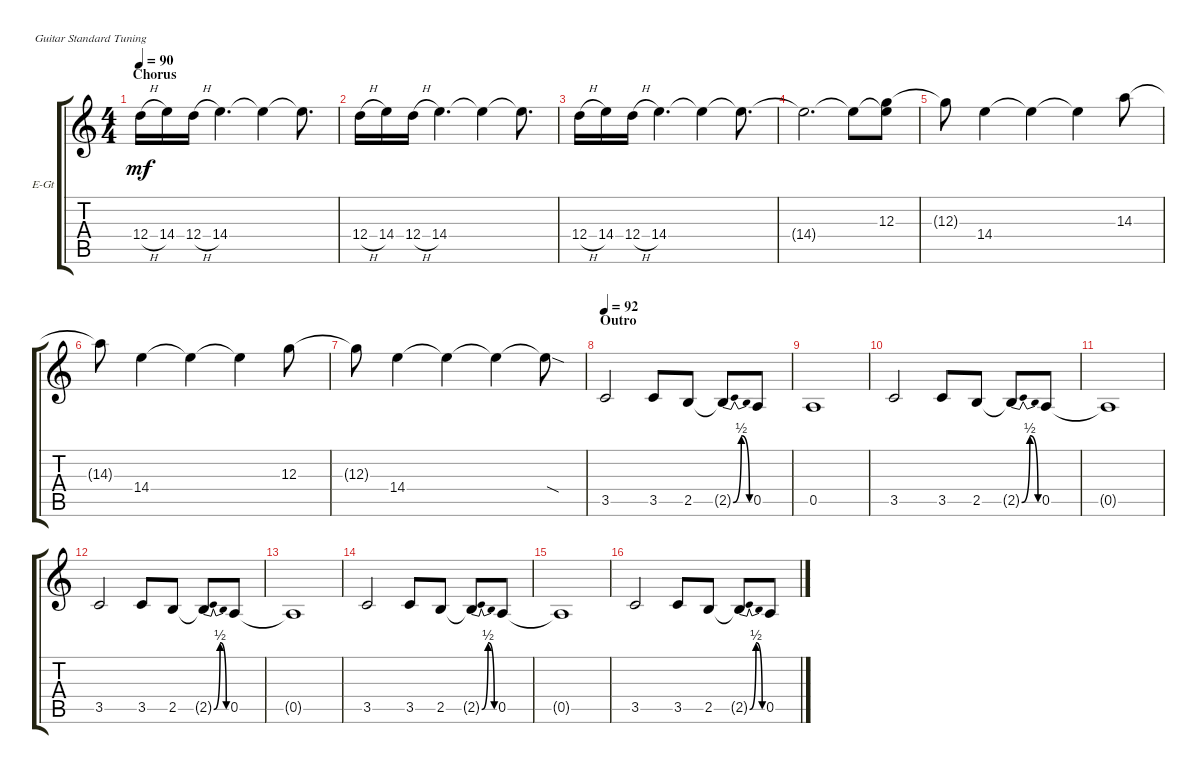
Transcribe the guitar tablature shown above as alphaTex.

\defaultSystemsLayout 4
\bracketExtendMode groupsimilarinstruments
\firstSystemTrackNameOrientation horizontal
\otherSystemsTrackNameOrientation horizontal
\track ("Solo Guitar" "E-Gt") {instrument overdrivenguitar}
\staff {score tabs}
\tuning (E4 B3 G3 D3 A2 E2)
\ts (4 4)
\section ("" "Chorus")
\tempo 90
\clef g2
\scale
0.333333
\ks c
12.4{h}.16{dy mf} 14.4.16 12.4{h}.16 14.4.4{d} 14.4{t}.4 14.4{t}.8{d} |
\scale
0.333333 12.4{h}.16 14.4.16 12.4{h}.16 14.4.4{d} 14.4{t}.4 14.4{t}.8{d} |
\scale
0.333333 12.4{h}.16 14.4.16 12.4{h}.16 14.4.4{d} 14.4{t}.4 14.4{t}.8{d} |
\scale
0.333333 14.4{t}.2{d} 14.4{t}.8 (12.3 14.4{t}).8 |
\scale
0.333333 12.3{t}.8 14.4.4 14.4{t}.4 14.4{t}.4 14.3.8 |
\scale
0.333333 14.3{t}.8 14.4.4 14.4{t}.4 14.4{t}.4 12.3.8 |
\scale
0.333333 12.3{t}.8 14.4.4 14.4{t}.4 14.4{t}.4 14.4{sod t}.8 |
\section ("" "Outro")
\tempo 92
\scale
0.333333 3.5.2 3.5.8 2.5.8 2.5{be (bendrelease 0 0 57.599999999999994 2 57.599999999999994 2 59.4 0) t}.8 0.5.8 |
\scale
0.333333 0.5.1 |
\scale
0.333333 3.5.2 3.5.8 2.5.8 2.5{be (bendrelease 0 0 57.599999999999994 2 57.599999999999994 2 59.4 0) t}.8 0.5.8 |
\scale
0.333333 0.5{t}.1 |
\scale
0.333333 3.5.2 3.5.8 2.5.8 2.5{be (bendrelease 0 0 57.599999999999994 2 57.599999999999994 2 59.4 0) t}.8 0.5.8 |
\scale
0.333333 0.5{t}.1 |
\scale
0.333333 3.5.2 3.5.8 2.5.8 2.5{be (bendrelease 0 0 57.599999999999994 2 57.599999999999994 2 59.4 0) t}.8 0.5.8 |
\scale
0.333333 0.5{t}.1 |
\scale
0.333333 3.5.2 3.5.8 2.5.8 2.5{be (bendrelease 0 0 57.599999999999994 2 57.599999999999994 2 59.4 0) t}.8 0.5.8
